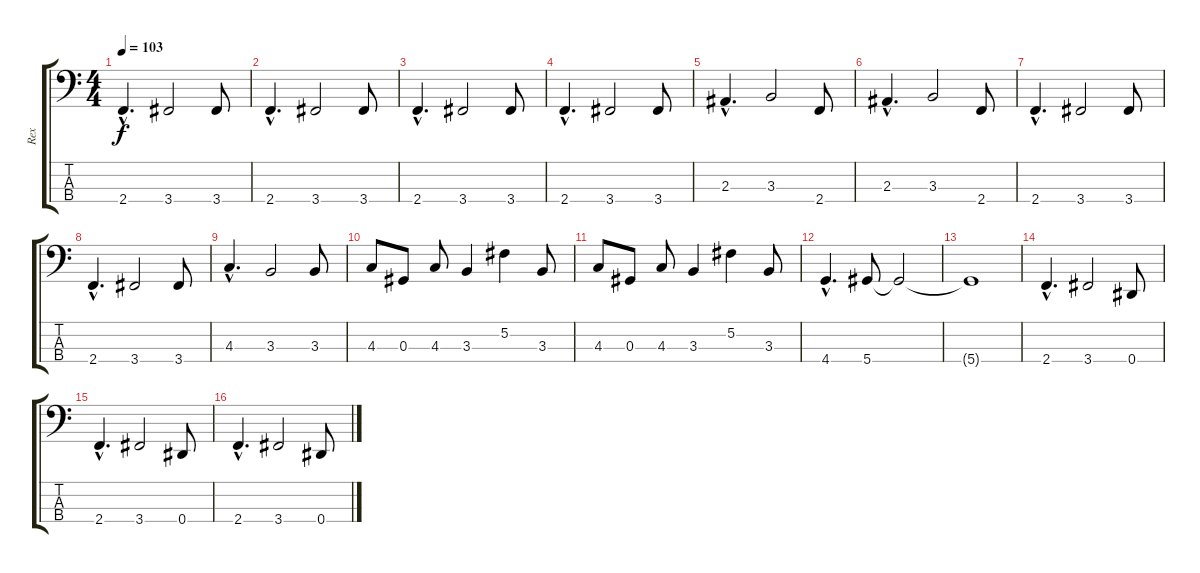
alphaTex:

\track ("Rex" "Rex") {instrument electricbasspick}
\staff {score tabs}
\tuning (Gb2 Db2 Ab1 Eb1) {hide}
\ts (4 4)
\tempo 103
\clef f4
\ks c
2.4{hac}.4{d dy f instrument electricbasspick} 3.4.2 3.4.8 |
2.4{hac}.4{d} 3.4.2 3.4.8 |
2.4{hac}.4{d} 3.4.2 3.4.8 |
2.4{hac}.4{d} 3.4.2 3.4.8 |
2.3{hac}.4{d} 3.3.2 2.4.8 |
2.3{hac}.4{d} 3.3.2 2.4.8 |
2.4{hac}.4{d} 3.4.2 3.4.8 |
2.4{hac}.4{d} 3.4.2 3.4.8 |
4.3{hac}.4{d} 3.3.2 3.3.8 |
4.3.8 0.3.8 4.3.8 3.3.4 5.2.4 3.3.8 |
4.3.8 0.3.8 4.3.8 3.3.4 5.2.4 3.3.8 |
4.4{hac}.4{d} 5.4.8 5.4{t}.2 |
5.4{t}.1 |
2.4{hac}.4{d} 3.4.2 0.4.8 |
2.4{hac}.4{d} 3.4.2 0.4.8 |
2.4{hac}.4{d} 3.4.2 0.4.8
